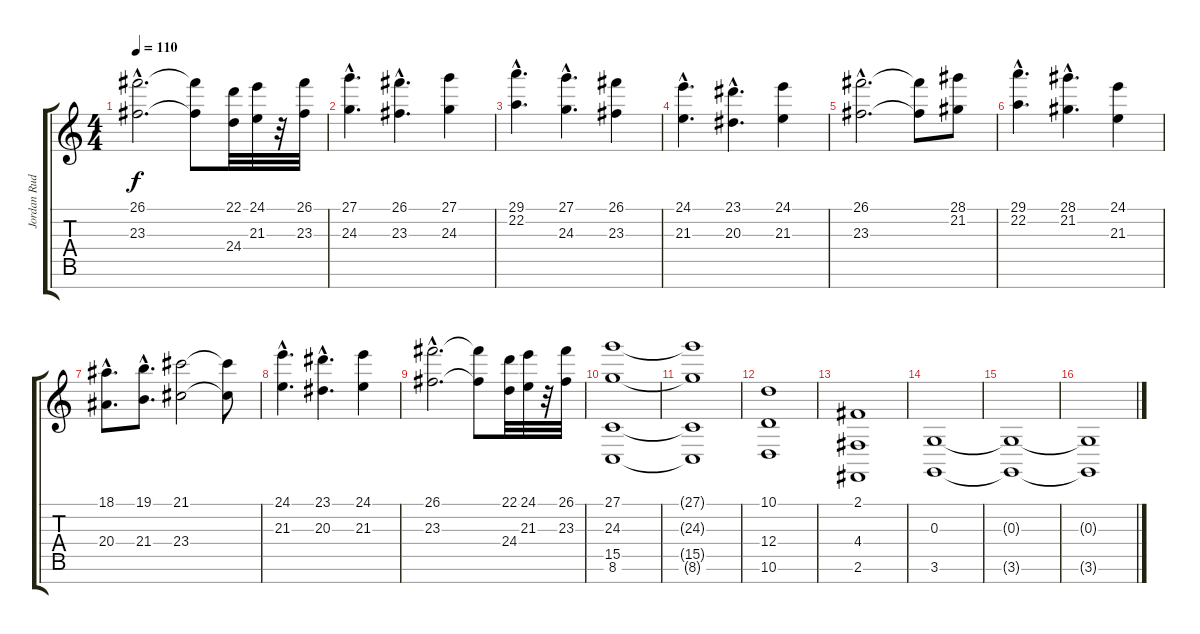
\track ("Jordan Rudess - Keyboard" "Jordan Rud") {instrument stringensemble1}
\staff {score tabs}
\tuning (E4 B3 G3 D3 A2 E2 B1) {hide}
\ts (4 4)
\tempo 110
\clef g2
\ks c
(26.1{hac} 23.3{hac}).2{d dy f} (26.1{t} 23.3{t}).8 (22.1 24.4).32 (24.1 21.3).32 r.32 (26.1 23.3).32 |
(27.1{hac} 24.3{hac}).4{d} (26.1{hac} 23.3{hac}).4{d} (27.1 24.3).4 |
(29.1{hac} 22.2{hac}).4{d} (27.1{hac} 24.3{hac}).4{d} (26.1 23.3).4 |
(24.1{hac} 21.3{hac}).4{d} (23.1{hac} 20.3{hac}).4{d} (24.1 21.3).4 |
(26.1{hac} 23.3{hac}).2{d} (26.1{t} 23.3{t}).8 (28.1 21.2).8 |
(29.1{hac} 22.2{hac}).4{d} (28.1{hac} 21.2{hac}).4{d} (24.1 21.3).4 |
(18.1{hac} 20.4{hac}).8{d} (19.1{hac} 21.4{hac}).8{d} (21.1 23.4).2 (21.1{t} 23.4{t}).8 |
(24.1{hac} 21.3{hac}).4{d} (23.1{hac} 20.3{hac}).4{d} (24.1 21.3).4 |
(26.1{hac} 23.3{hac}).2{d} (26.1{t} 23.3{t}).8 (22.1 24.4).32 (24.1 21.3).32 r.32 (26.1 23.3).32 |
(27.1 24.3 15.5 8.6).1 |
(27.1{t} 24.3{t} 15.5{t} 8.6{t}).1 |
(10.1 12.4 10.6).1 |
(2.1 4.4 2.6).1 |
(0.3 3.6).1 |
(0.3{t} 3.6{t}).1 |
(0.3{t} 3.6{t}).1
